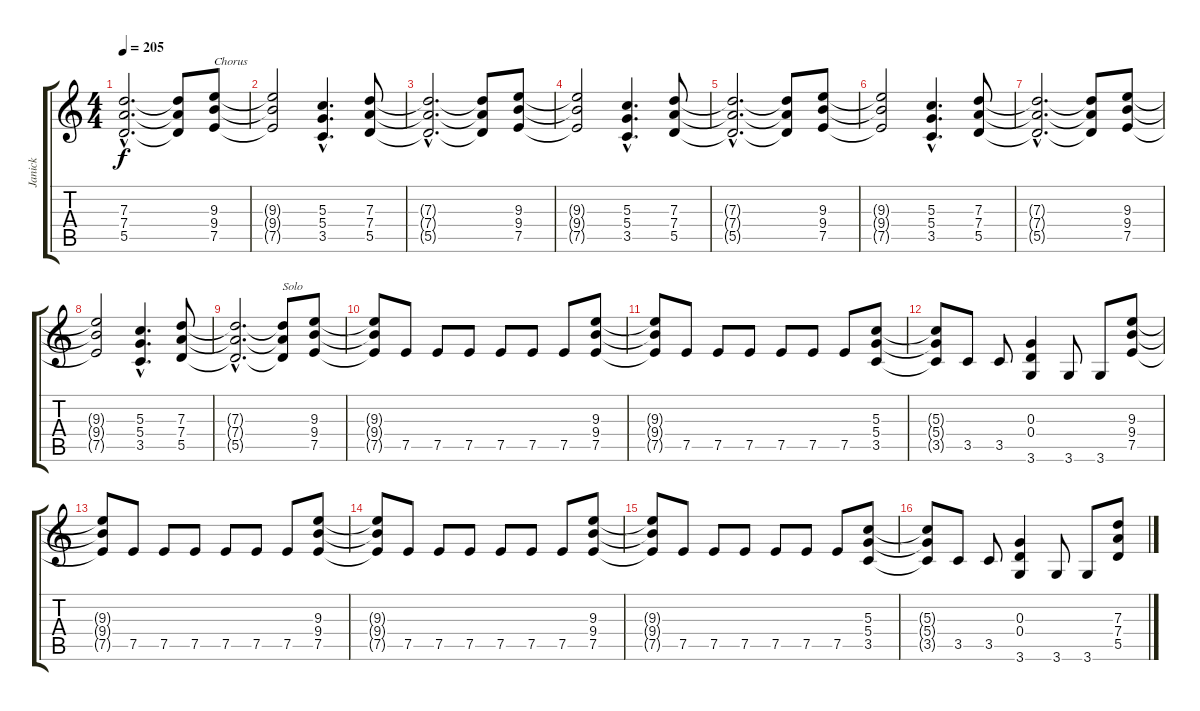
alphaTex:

\track ("Janick" "Janick") {instrument distortionguitar}
\staff {score tabs}
\tuning (E4 B3 G3 D3 A2 E2) {hide}
\ts (4 4)
\tempo 205
\clef g2
\ks c
(7.3{hac t} 7.4{hac t} 5.5{hac t}).2{d dy f} (7.3{t} 7.4{t} 5.5{t}).8 (9.3 9.4 7.5).8{txt "Chorus"} |
(9.3{t} 9.4{t} 7.5{t}).2 (5.3{hac} 5.4{hac} 3.5{hac}).4{d} (7.3 7.4 5.5).8 |
(7.3{hac t} 7.4{hac t} 5.5{hac t}).2{d} (7.3{t} 7.4{t} 5.5{t}).8 (9.3 9.4 7.5).8 |
(9.3{t} 9.4{t} 7.5{t}).2 (5.3{hac} 5.4{hac} 3.5{hac}).4{d} (7.3 7.4 5.5).8 |
(7.3{hac t} 7.4{hac t} 5.5{hac t}).2{d} (7.3{t} 7.4{t} 5.5{t}).8 (9.3 9.4 7.5).8 |
(9.3{t} 9.4{t} 7.5{t}).2 (5.3{hac} 5.4{hac} 3.5{hac}).4{d} (7.3 7.4 5.5).8 |
(7.3{hac t} 7.4{hac t} 5.5{hac t}).2{d} (7.3{t} 7.4{t} 5.5{t}).8 (9.3 9.4 7.5).8 |
(9.3{t} 9.4{t} 7.5{t}).2 (5.3{hac} 5.4{hac} 3.5{hac}).4{d} (7.3 7.4 5.5).8 |
(7.3{hac t} 7.4{hac t} 5.5{hac t}).2{d} (7.3{t} 7.4{t} 5.5{t}).8{txt "Solo"} (9.3 9.4 7.5).8 |
(9.3{t} 9.4{t} 7.5{t}).8 7.5.8 7.5.8 7.5.8 7.5.8 7.5.8 7.5.8 (9.3 9.4 7.5).8 |
(9.3{t} 9.4{t} 7.5{t}).8 7.5.8 7.5.8 7.5.8 7.5.8 7.5.8 7.5.8 (5.3 5.4 3.5).8 |
(5.3{t} 5.4{t} 3.5{t}).8 3.5.8 3.5.8 (0.3 0.4 3.6).4 3.6.8 3.6.8 (9.3 9.4 7.5).8 |
(9.3{t} 9.4{t} 7.5{t}).8 7.5.8 7.5.8 7.5.8 7.5.8 7.5.8 7.5.8 (9.3 9.4 7.5).8 |
(9.3{t} 9.4{t} 7.5{t}).8 7.5.8 7.5.8 7.5.8 7.5.8 7.5.8 7.5.8 (9.3 9.4 7.5).8 |
(9.3{t} 9.4{t} 7.5{t}).8 7.5.8 7.5.8 7.5.8 7.5.8 7.5.8 7.5.8 (5.3 5.4 3.5).8 |
(5.3{t} 5.4{t} 3.5{t}).8 3.5.8 3.5.8 (0.3 0.4 3.6).4 3.6.8 3.6.8 (7.3 7.4 5.5).8
